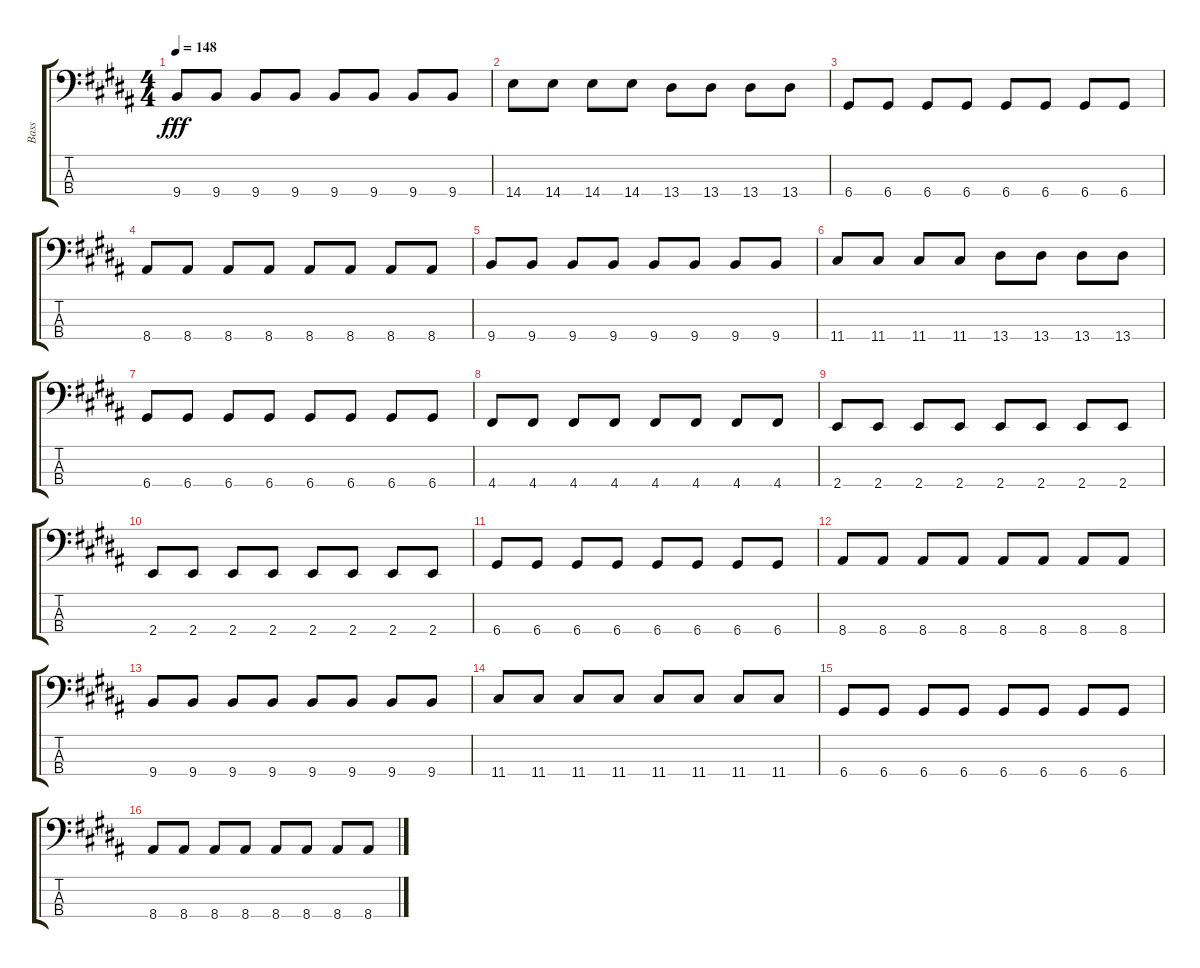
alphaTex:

\track ("Bass" "Bass") {instrument electricbassfinger}
\staff {score tabs}
\tuning (G2 D2 A1 D1) {hide}
\ts (4 4)
\tempo 148
\clef f4
\ks b
9.4.8{dy fff} 9.4.8 9.4.8 9.4.8 9.4.8 9.4.8 9.4.8 9.4.8 |
14.4.8 14.4.8 14.4.8 14.4.8 13.4.8 13.4.8 13.4.8 13.4.8 |
6.4.8 6.4.8 6.4.8 6.4.8 6.4.8 6.4.8 6.4.8 6.4.8 |
8.4.8 8.4.8 8.4.8 8.4.8 8.4.8 8.4.8 8.4.8 8.4.8 |
9.4.8 9.4.8 9.4.8 9.4.8 9.4.8 9.4.8 9.4.8 9.4.8 |
11.4.8 11.4.8 11.4.8 11.4.8 13.4.8 13.4.8 13.4.8 13.4.8 |
6.4.8 6.4.8 6.4.8 6.4.8 6.4.8 6.4.8 6.4.8 6.4.8 |
4.4.8 4.4.8 4.4.8 4.4.8 4.4.8 4.4.8 4.4.8 4.4.8 |
2.4.8 2.4.8 2.4.8 2.4.8 2.4.8 2.4.8 2.4.8 2.4.8 |
2.4.8 2.4.8 2.4.8 2.4.8 2.4.8 2.4.8 2.4.8 2.4.8 |
6.4.8 6.4.8 6.4.8 6.4.8 6.4.8 6.4.8 6.4.8 6.4.8 |
8.4.8 8.4.8 8.4.8 8.4.8 8.4.8 8.4.8 8.4.8 8.4.8 |
9.4.8 9.4.8 9.4.8 9.4.8 9.4.8 9.4.8 9.4.8 9.4.8 |
11.4.8 11.4.8 11.4.8 11.4.8 11.4.8 11.4.8 11.4.8 11.4.8 |
6.4.8 6.4.8 6.4.8 6.4.8 6.4.8 6.4.8 6.4.8 6.4.8 |
8.4.8 8.4.8 8.4.8 8.4.8 8.4.8 8.4.8 8.4.8 8.4.8
